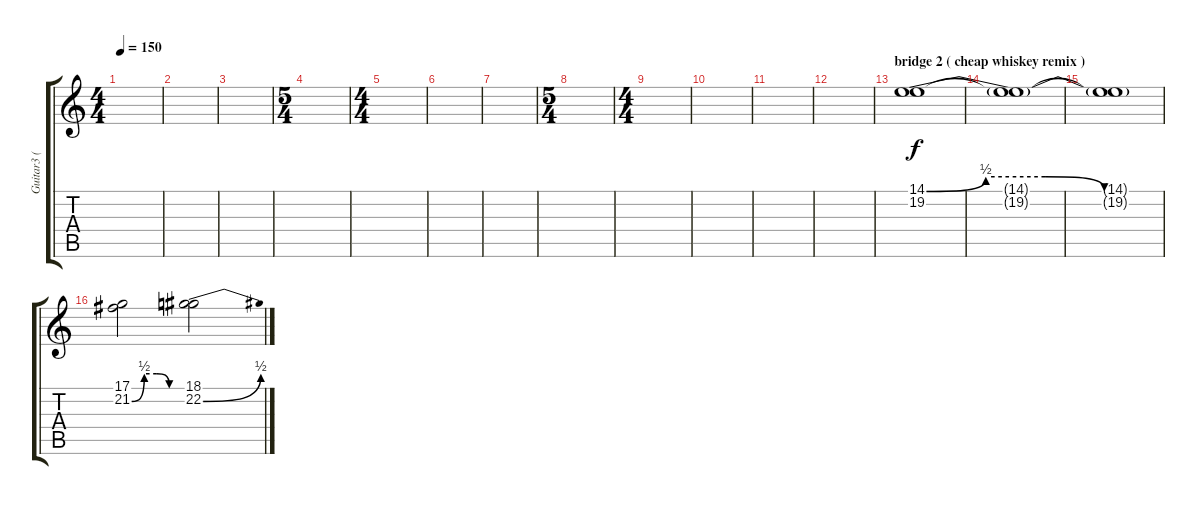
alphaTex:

\track ("Guitar3 ( w/effect )" "Guitar3 ( ") {instrument lead2sawtooth}
\staff {score tabs}
\tuning (D4 A3 F3 C3 G2 C2) {hide}
\ts (4 4)
\tempo 150
\clef g2
\ks c
|
|
|
\ts (5 4)
|
\ts (4 4)
|
|
|
\ts (5 4)
|
\ts (4 4)
|
|
|
|
\section ("" "bridge 2 ( cheap whiskey remix )")
(14.1{be (custom 0 0 15 2 30 2 45 0 60 0)} 19.2).1 |
(14.1{t} 19.2{t}).1 |
(14.1{t} 19.2{t}).1 |
(17.1 21.2{be (custom 0 0 15 2 30 2 45 0 60 0)}).2 (18.1 22.2{be (bend 0 0 60 2)}).2
